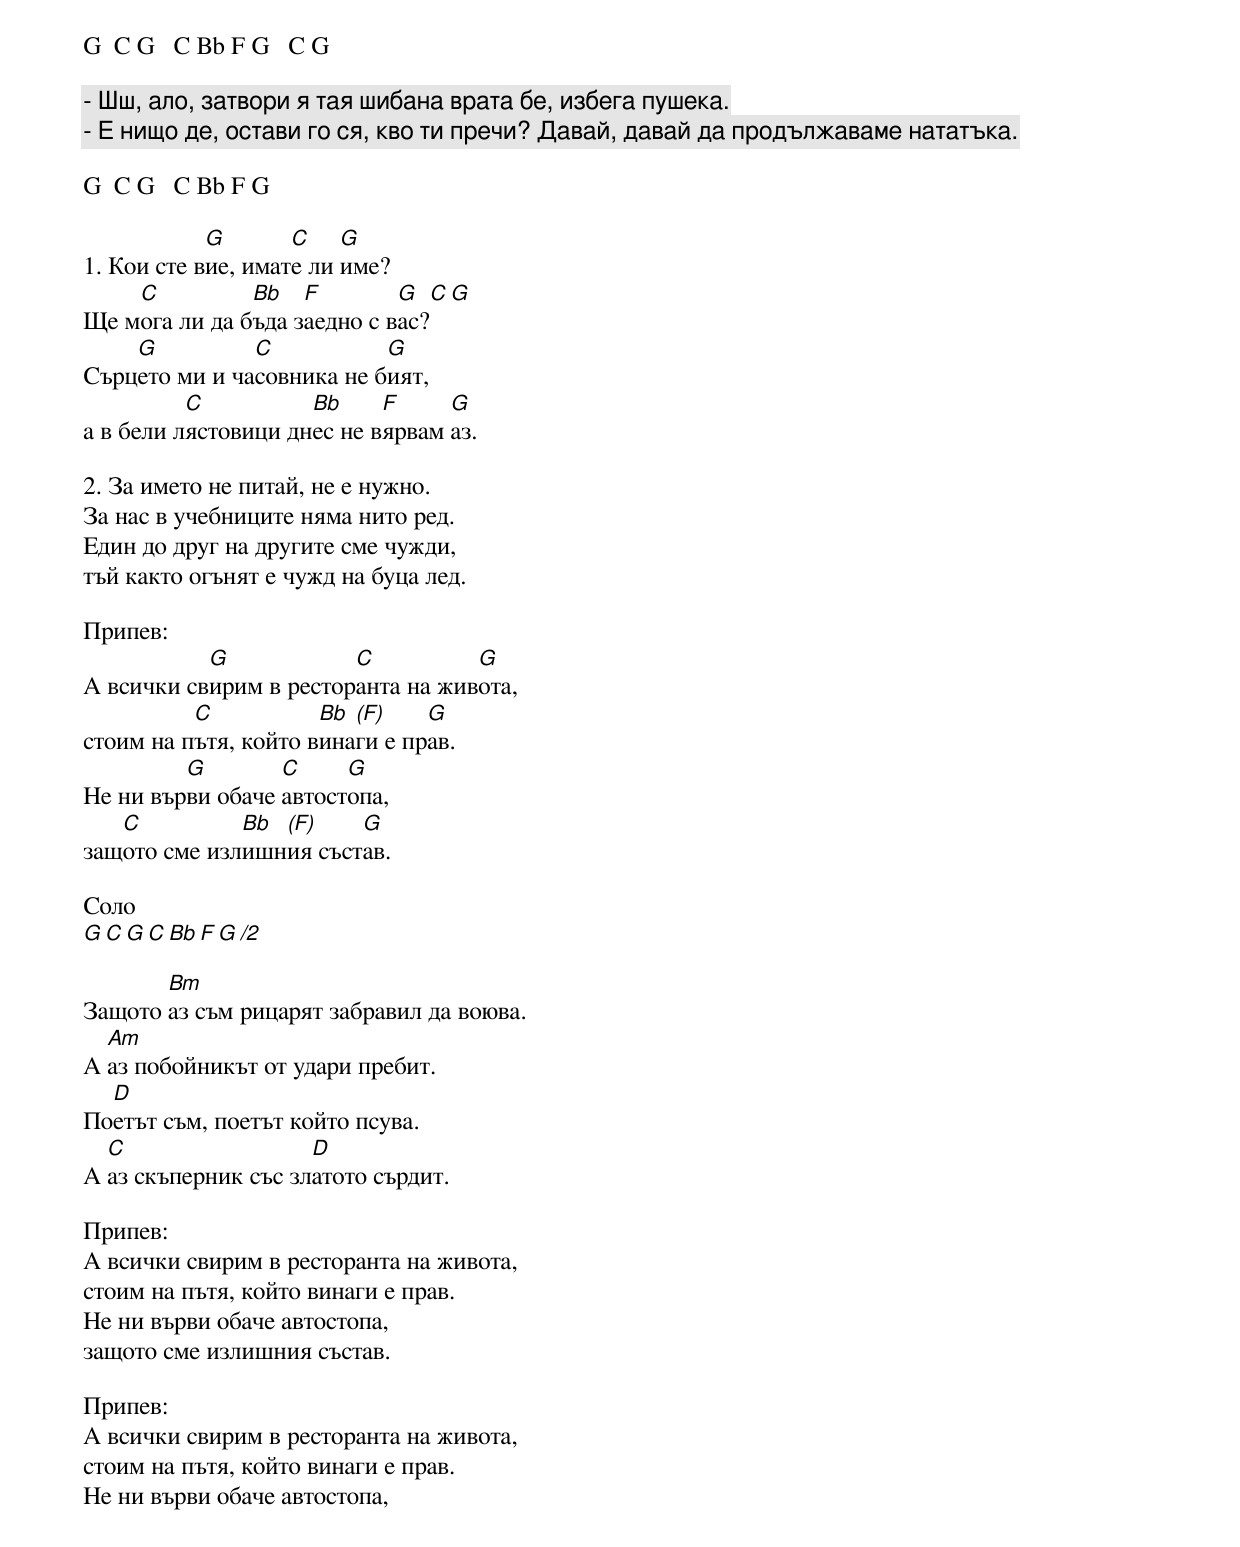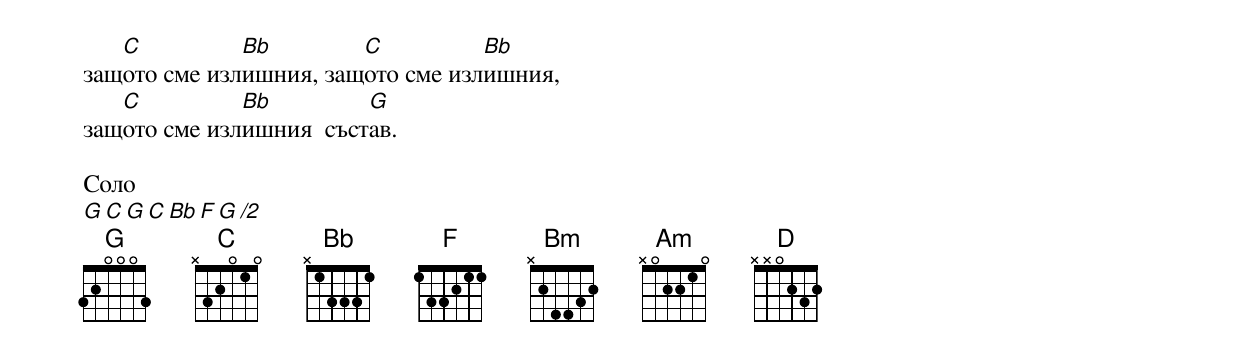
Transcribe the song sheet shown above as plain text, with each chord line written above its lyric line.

G  C G   C Bb F G   C G

- Шш, ало, затвори я тая шибана врата бе, избега пушека.
- Е нищо де, остави го ся, кво ти пречи? Давай, давай да продължаваме нататъка.

G  C G   C Bb F G

            G       C    G
1. Кои сте вие, имате ли име?
    C          Bb   F        G    C  G
Ще мога ли да бъда заедно с вас?
    G          C           G
Сърцето ми и часовника не бият,
          C          Bb     F     G
а в бели лястовици днес не вярвам аз.

2. За името не питай, не е нужно.
За нас в учебниците няма нито ред.
Един до друг на другите сме чужди,
тъй както огънят е чужд на буца лед.

Припев:
           G            C          G
А всички свирим в ресторанта на живота,
          C           Bb (F)    G
стоим на пътя, който винаги е прав.
         G        C     G
Не ни върви обаче автостопа,
   C          Bb (F)    G
защото сме излишния състав.

Соло
G  C G   C Bb F G  /2

       Bm
Защото аз съм рицарят забравил да воюва.
  Am
А аз побойникът от удари пребит.
  D
Поетът съм, поетът който псува.
  C                  D
А аз скъперник със златото сърдит.

Припев:
А всички свирим в ресторанта на живота,
стоим на пътя, който винаги е прав.
Не ни върви обаче автостопа,
защото сме излишния състав.

Припев:
А всички свирим в ресторанта на живота,
стоим на пътя, който винаги е прав.
Не ни върви обаче автостопа,
   C          Bb        C          Bb
защото сме излишния, защото сме излишния,
   C          Bb         G
защото сме излишния  състав.

Соло
G  C G   C Bb F G  /2
